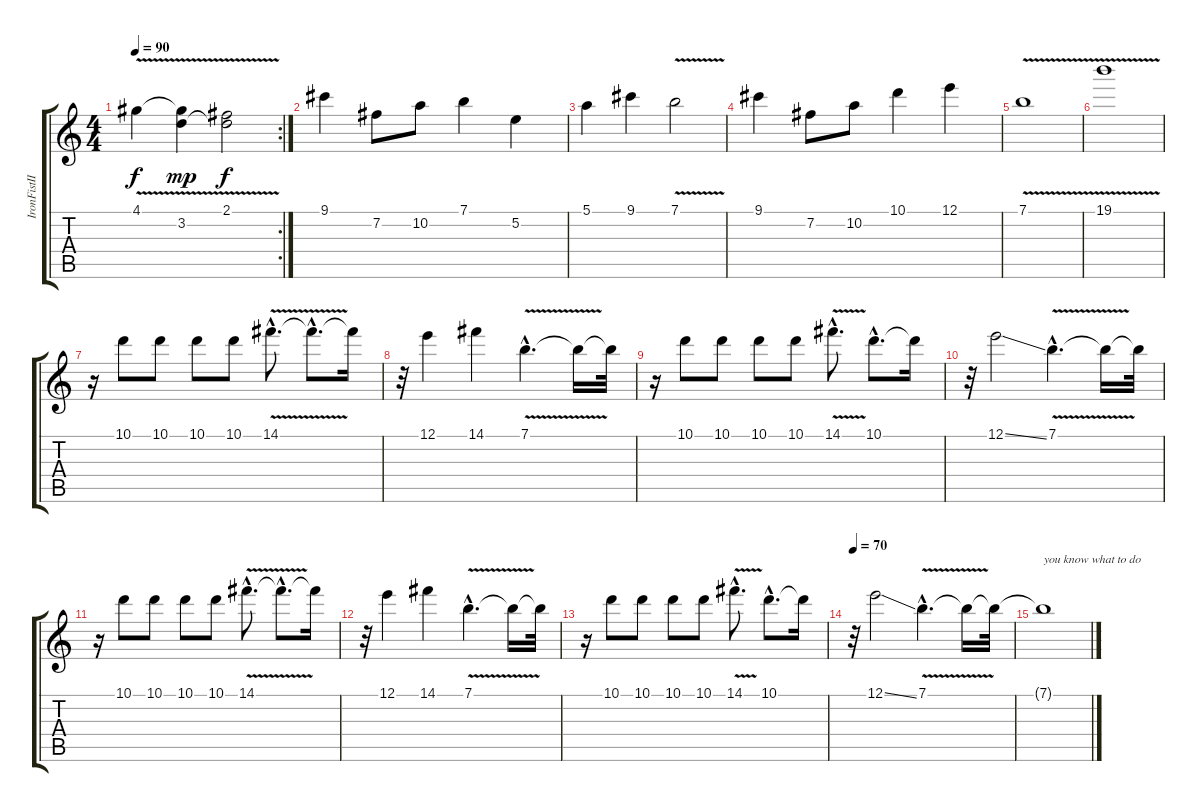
\track ("IronFistII" "IronFistII") {instrument distortionguitar}
\staff {score tabs}
\tuning (E4 B3 G3 D3 A2 E2) {hide}
\rc 2
\ts (4 4)
\tempo 90
\clef g2
\ks c
4.1{v}.4{dy f} (4.1{t} 3.2{v}).4{dy mp} (2.1 3.2{t}).2{dy f} |
9.1.4 7.2.8 10.2.8 7.1.4 5.2.4 |
5.1.4 9.1.4 7.1{v}.2 |
9.1.4 7.2.8 10.2.8 10.1.4 12.1.4 |
7.1{v}.1 |
19.1{v}.1 |
r.16 10.1.8 10.1.8 10.1.8 10.1.8 14.1{v hac}.8{d} 14.1{hac t}.8{d} 14.1{t}.16 |
r.32 12.1.4 14.1.4 7.1{v hac}.4{d} 7.1{t}.16 7.1{t}.32 |
r.16 10.1.8 10.1.8 10.1.8 10.1.8 14.1{v hac}.8{d} 10.1{hac}.8{d} 10.1{t}.16 |
r.32 12.1{ss}.2 7.1{v hac}.4{d} 7.1{t}.16 7.1{t}.32 |
r.16 10.1.8 10.1.8 10.1.8 10.1.8 14.1{v hac}.8{d} 14.1{hac t}.8{d} 14.1{t}.16 |
r.32 12.1.4 14.1.4 7.1{v hac}.4{d} 7.1{t}.16 7.1{t}.32 |
r.16 10.1.8 10.1.8 10.1.8 10.1.8 14.1{v hac}.8{d} 10.1{hac}.8{d} 10.1{t}.16 |
\tempo 70
r.32 12.1{ss}.2 7.1{v hac}.4{d} 7.1{t}.16 7.1{t}.32 |
7.1{t}.1{txt "you know what to do" volume 0}
